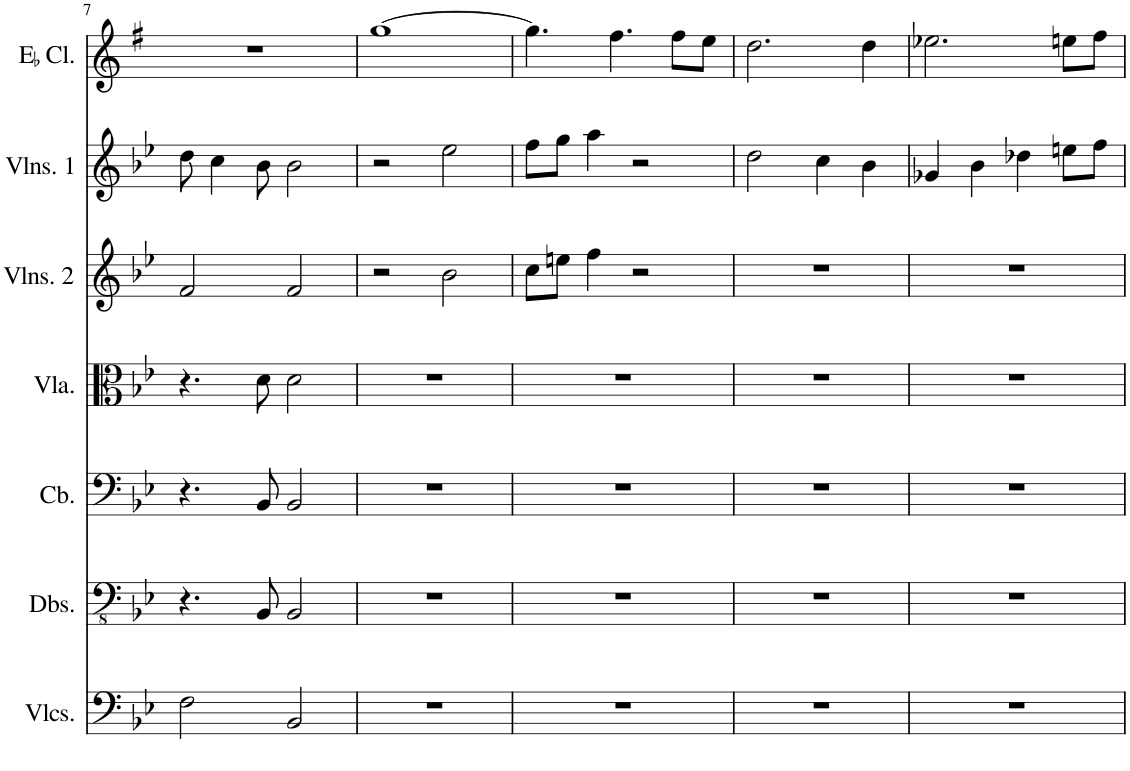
**kern	**kern	**kern	**kern	**kern	**kern	**kern
*part7	*part6	*part5	*part4	*part3	*part2	*part1
*staff7	*staff6	*staff5	*staff4	*staff3	*staff2	*staff1
*I"Violoncellos	*I"Double Basses	*I"Contrabass	*I"Viola	*I"Violins 2	*I"Violins 1	*I"EaccidentalFlat Clarinet
*I'Vlcs.	*I'Dbs.	*I'Cb.	*I'Vla.	*I'Vlns. 2	*I'Vlns. 1	*I'EaccidentalFlat Cl.
!!LO:PB:g=z
*clefF4	*clefFv4	*clefF4	*clefC3	*clefG2	*clefG2	*clefG2
*	*	*Trd7c12	*	*	*	*Trd-2c-3
*k[b-e-]	*k[b-e-]	*k[b-e-]	*k[b-e-]	*k[b-e-]	*k[b-e-]	*k[f#]
=7	=7	=7	=7	=7	=7	=7
2F\	4.r	4.r	4.r	2f/	8dd\	1r
.	.	.	.	.	4cc\	.
.	8BBB-/	8BB-/	8d\	.	8b-\	.
2BB-/	2BBB-/	2BB-/	2d\	2f/	2b-\	.
=8	=8	=8	=8	=8	=8	=8
1r	1r	1r	1r	2r	2r	[1gg
.	.	.	.	2b-\	2ee-\	.
=9	=9	=9	=9	=9	=9	=9
1r	1r	1r	1r	8cc\L	8ff\L	4.gg\]
.	.	.	.	8een\J	8gg\J	.
.	.	.	.	4ff\	4aa\	.
.	.	.	.	.	.	4.ff#\
.	.	.	.	2r	2r	.
.	.	.	.	.	.	8ff#\L
.	.	.	.	.	.	8ee\J
=10	=10	=10	=10	=10	=10	=10
1r	1r	1r	1r	1r	2dd\	2.dd\
.	.	.	.	.	4cc\	.
.	.	.	.	.	4b-\	4dd\
=11	=11	=11	=11	=11	=11	=11
1r	1r	1r	1r	1r	4g-X/	2.ee-X\
.	.	.	.	.	4b-\	.
.	.	.	.	.	4dd-X\	.
.	.	.	.	.	8een\L	8een\L
.	.	.	.	.	8ff\J	8ff#\J
=	=	=	=	=	=	=
*-	*-	*-	*-	*-	*-	*-
